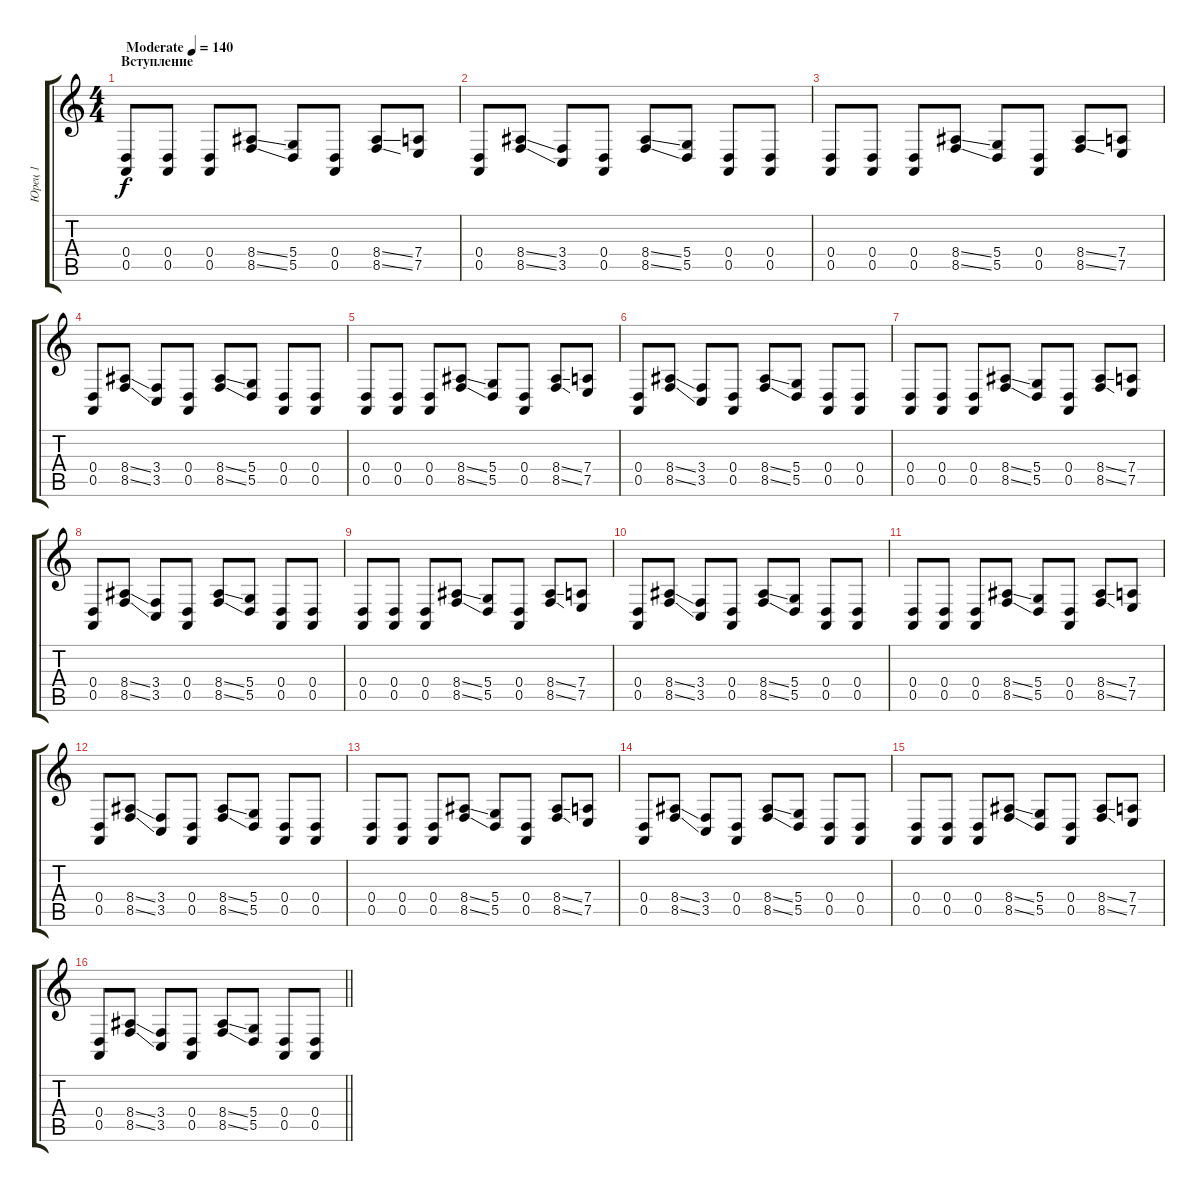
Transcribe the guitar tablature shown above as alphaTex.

\track ("Юрец 1" "Юрец 1") {instrument lead2sawtooth}
\staff {score tabs}
\tuning (E4 B3 G3 D3 A2 E2) {hide}
\ts (4 4)
\section ("" "Вступление")
\tempo (140 "Moderate")
\clef g2
\ks c
(0.4 0.5).8{dy f instrument lead2sawtooth} (0.4 0.5).8 (0.4 0.5).8 (8.4{ss} 8.5{ss}).8 (5.4 5.5).8 (0.4 0.5).8 (8.4{ss} 8.5{ss}).8 (7.4 7.5).8 |
(0.4 0.5).8 (8.4{ss} 8.5{ss}).8 (3.4 3.5).8 (0.4 0.5).8 (8.4{ss} 8.5{ss}).8 (5.4 5.5).8 (0.4 0.5).8 (0.4 0.5).8 |
(0.4 0.5).8 (0.4 0.5).8 (0.4 0.5).8 (8.4{ss} 8.5{ss}).8 (5.4 5.5).8 (0.4 0.5).8 (8.4{ss} 8.5{ss}).8 (7.4 7.5).8 |
(0.4 0.5).8 (8.4{ss} 8.5{ss}).8 (3.4 3.5).8 (0.4 0.5).8 (8.4{ss} 8.5{ss}).8 (5.4 5.5).8 (0.4 0.5).8 (0.4 0.5).8 |
(0.4 0.5).8 (0.4 0.5).8 (0.4 0.5).8 (8.4{ss} 8.5{ss}).8 (5.4 5.5).8 (0.4 0.5).8 (8.4{ss} 8.5{ss}).8 (7.4 7.5).8 |
(0.4 0.5).8 (8.4{ss} 8.5{ss}).8 (3.4 3.5).8 (0.4 0.5).8 (8.4{ss} 8.5{ss}).8 (5.4 5.5).8 (0.4 0.5).8 (0.4 0.5).8 |
(0.4 0.5).8 (0.4 0.5).8 (0.4 0.5).8 (8.4{ss} 8.5{ss}).8 (5.4 5.5).8 (0.4 0.5).8 (8.4{ss} 8.5{ss}).8 (7.4 7.5).8 |
(0.4 0.5).8 (8.4{ss} 8.5{ss}).8 (3.4 3.5).8 (0.4 0.5).8 (8.4{ss} 8.5{ss}).8 (5.4 5.5).8 (0.4 0.5).8 (0.4 0.5).8 |
(0.4 0.5).8 (0.4 0.5).8 (0.4 0.5).8 (8.4{ss} 8.5{ss}).8 (5.4 5.5).8 (0.4 0.5).8 (8.4{ss} 8.5{ss}).8 (7.4 7.5).8 |
(0.4 0.5).8 (8.4{ss} 8.5{ss}).8 (3.4 3.5).8 (0.4 0.5).8 (8.4{ss} 8.5{ss}).8 (5.4 5.5).8 (0.4 0.5).8 (0.4 0.5).8 |
(0.4 0.5).8 (0.4 0.5).8 (0.4 0.5).8 (8.4{ss} 8.5{ss}).8 (5.4 5.5).8 (0.4 0.5).8 (8.4{ss} 8.5{ss}).8 (7.4 7.5).8 |
(0.4 0.5).8 (8.4{ss} 8.5{ss}).8 (3.4 3.5).8 (0.4 0.5).8 (8.4{ss} 8.5{ss}).8 (5.4 5.5).8 (0.4 0.5).8 (0.4 0.5).8 |
(0.4 0.5).8 (0.4 0.5).8 (0.4 0.5).8 (8.4{ss} 8.5{ss}).8 (5.4 5.5).8 (0.4 0.5).8 (8.4{ss} 8.5{ss}).8 (7.4 7.5).8 |
(0.4 0.5).8 (8.4{ss} 8.5{ss}).8 (3.4 3.5).8 (0.4 0.5).8 (8.4{ss} 8.5{ss}).8 (5.4 5.5).8 (0.4 0.5).8 (0.4 0.5).8 |
(0.4 0.5).8 (0.4 0.5).8 (0.4 0.5).8 (8.4{ss} 8.5{ss}).8 (5.4 5.5).8 (0.4 0.5).8 (8.4{ss} 8.5{ss}).8 (7.4 7.5).8 |
\barLineRight lightlight
(0.4 0.5).8 (8.4{ss} 8.5{ss}).8 (3.4 3.5).8 (0.4 0.5).8 (8.4{ss} 8.5{ss}).8 (5.4 5.5).8 (0.4 0.5).8 (0.4 0.5).8
